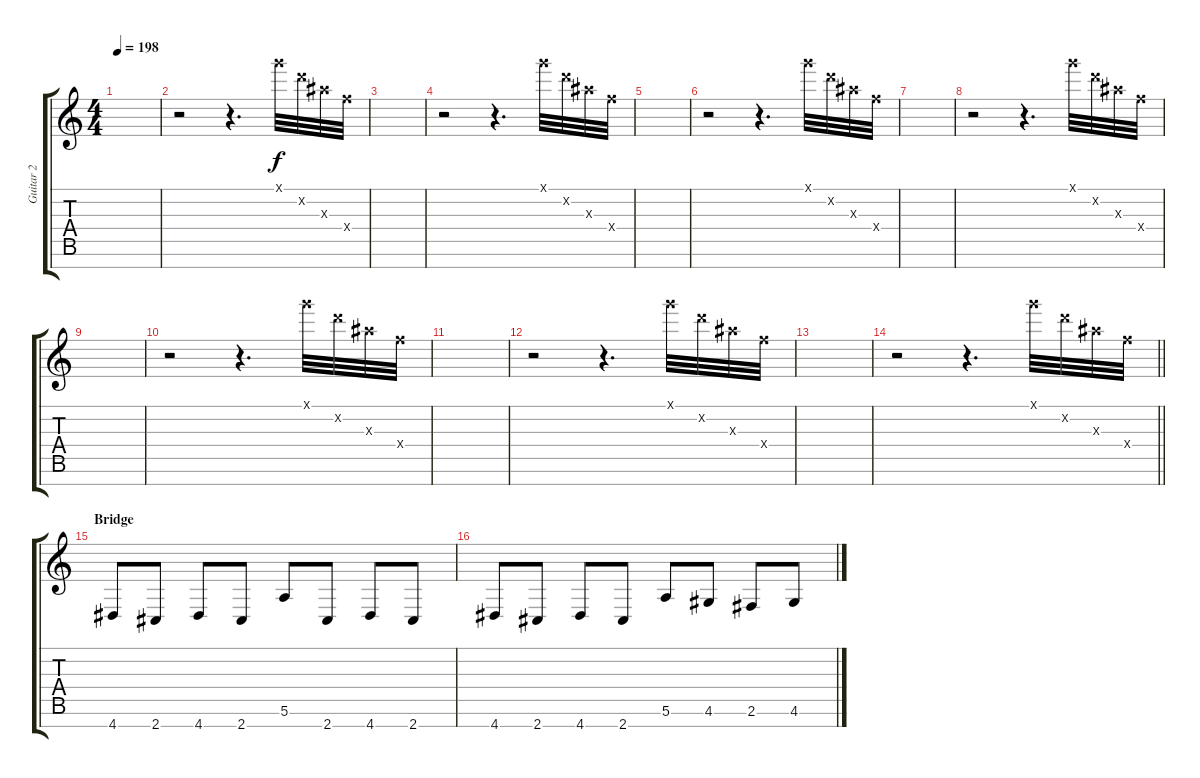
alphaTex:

\track ("Guitar 2" "Guitar 2") {instrument acousticguitarsteel}
\staff {score tabs}
\tuning (E4 B3 G3 D3 A2 E2 B1) {hide}
\ts (4 4)
\tempo 198
\clef g2
\ks c
|
r.2 r.4{d} 15.1{x}.32 15.2{x}.32 15.3{x}.32 15.4{x}.32 |
|
r.2 r.4{d} 15.1{x}.32 15.2{x}.32 15.3{x}.32 15.4{x}.32 |
|
r.2 r.4{d} 15.1{x}.32 15.2{x}.32 15.3{x}.32 15.4{x}.32 |
|
r.2 r.4{d} 15.1{x}.32 15.2{x}.32 15.3{x}.32 15.4{x}.32 |
|
r.2 r.4{d} 15.1{x}.32 15.2{x}.32 15.3{x}.32 15.4{x}.32 |
|
r.2 r.4{d} 15.1{x}.32 15.2{x}.32 15.3{x}.32 15.4{x}.32 |
|
\barLineRight lightlight
r.2 r.4{d} 15.1{x}.32 15.2{x}.32 15.3{x}.32 15.4{x}.32 |
\section ("" "Bridge")
4.7.8{instrument distortionguitar} 2.7.8 4.7.8 2.7.8 5.6.8 2.7.8 4.7.8 2.7.8 |
4.7.8 2.7.8 4.7.8 2.7.8 5.6.8 4.6.8 2.6.8 4.6.8
